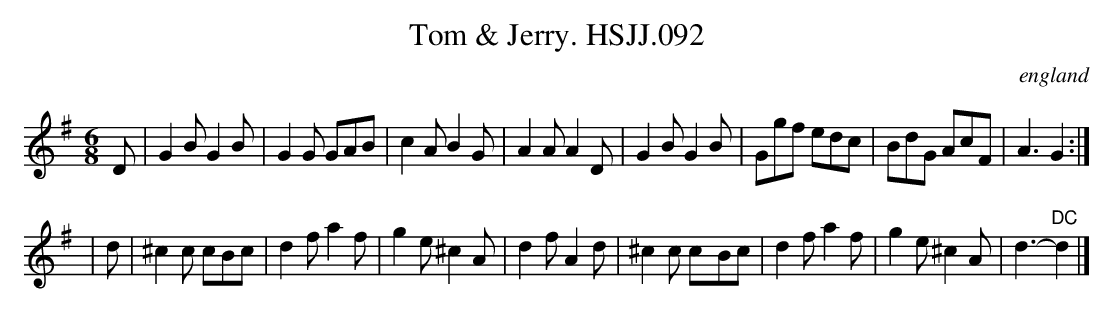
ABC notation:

X:1
T:Tom & Jerry. HSJJ.092
O:england
M:6/8
L:1/8
K:G
D|G2BG2B|G2G GAB|c2AB2G|A2AA2D|G2BG2B|Ggf edc|BdG AcF|A3G2:|
|d|^c2c cBc|d2fa2f|g2e^c2A|d2fA2d|^c2c c-Bc|d2fa2f|g2e^c2A|d3-"DC"d2|]
